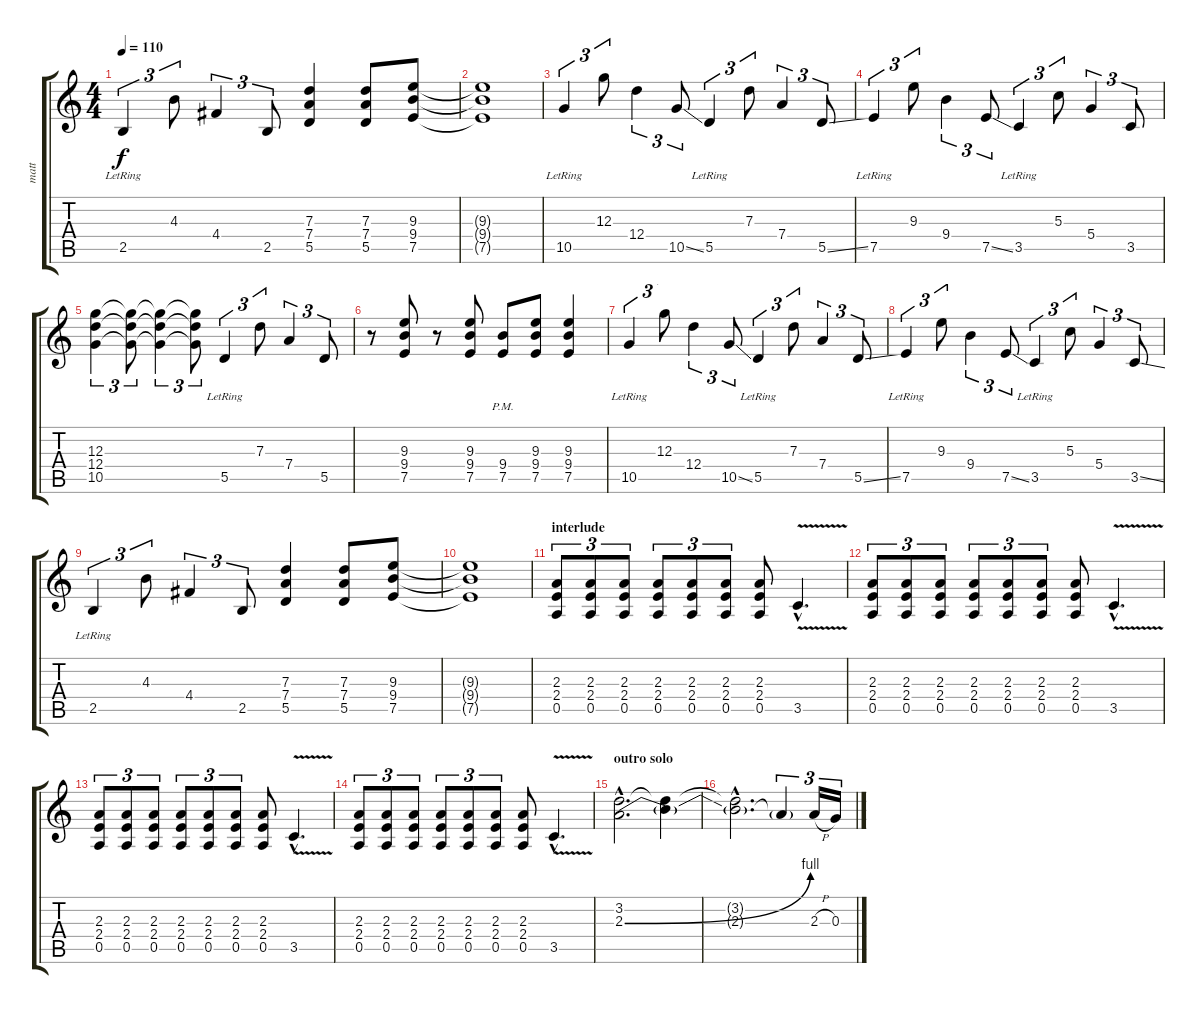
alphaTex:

\track ("matt " "matt ") {instrument distortionguitar}
\staff {score tabs}
\tuning (E4 B3 G3 D3 A2 E2) {hide}
\ts (4 4)
\tempo 110
\clef g2
\ks c
2.5{lr}.4{tu (3 2) dy f} 4.3.8{tu (3 2)} 4.4.4{tu (3 2)} 2.5.8{tu (3 2)} (7.3 7.4 5.5).4 (7.3 7.4 5.5).8 (9.3 9.4 7.5).8 |
(9.3{t} 9.4{t} 7.5{t}).1 |
10.5{lr}.4{tu (3 2)} 12.3.8{tu (3 2)} 12.4.4{tu (3 2)} 10.5{ss}.8{tu (3 2)} 5.5{lr}.4{tu (3 2)} 7.3.8{tu (3 2)} 7.4.4{tu (3 2)} 5.5{ss}.8{tu (3 2)} |
7.5{lr}.4{tu (3 2)} 9.3.8{tu (3 2)} 9.4.4{tu (3 2)} 7.5{ss}.8{tu (3 2)} 3.5{lr}.4{tu (3 2)} 5.3.8{tu (3 2)} 5.4.4{tu (3 2)} 3.5.8{tu (3 2)} |
(12.3 12.4 10.5).4{tu (3 2)} (12.3{t} 12.4{t} 10.5{t}).8{tu (3 2)} (12.3{t} 12.4{t} 10.5{t}).4{tu (3 2)} (12.3{t} 12.4{t} 10.5{t}).8{tu (3 2)} 5.5{lr}.4{tu (3 2)} 7.3.8{tu (3 2)} 7.4.4{tu (3 2)} 5.5.8{tu (3 2)} |
r.8 (9.3 9.4 7.5).8 r.8 (9.3 9.4 7.5).8 (9.4{pm} 7.5{pm}).8 (9.3 9.4 7.5).8 (9.3 9.4 7.5).4 |
10.5{lr}.4{tu (3 2)} 12.3.8{tu (3 2)} 12.4.4{tu (3 2)} 10.5{ss}.8{tu (3 2)} 5.5{lr}.4{tu (3 2)} 7.3.8{tu (3 2)} 7.4.4{tu (3 2)} 5.5{ss}.8{tu (3 2)} |
7.5{lr}.4{tu (3 2)} 9.3.8{tu (3 2)} 9.4.4{tu (3 2)} 7.5{ss}.8{tu (3 2)} 3.5{lr}.4{tu (3 2)} 5.3.8{tu (3 2)} 5.4.4{tu (3 2)} 3.5{ss}.8{tu (3 2)} |
2.5{lr}.4{tu (3 2)} 4.3.8{tu (3 2)} 4.4.4{tu (3 2)} 2.5.8{tu (3 2)} (7.3 7.4 5.5).4 (7.3 7.4 5.5).8 (9.3 9.4 7.5).8 |
(9.3{t} 9.4{t} 7.5{t}).1 |
\section ("" "interlude")
(2.3 2.4 0.5).8{tu (3 2)} (2.3 2.4 0.5).8{tu (3 2)} (2.3 2.4 0.5).8{tu (3 2)} (2.3 2.4 0.5).8{tu (3 2)} (2.3 2.4 0.5).8{tu (3 2)} (2.3 2.4 0.5).8{tu (3 2)} (2.3 2.4 0.5).8 3.5{v hac}.4{d} |
(2.3 2.4 0.5).8{tu (3 2)} (2.3 2.4 0.5).8{tu (3 2)} (2.3 2.4 0.5).8{tu (3 2)} (2.3 2.4 0.5).8{tu (3 2)} (2.3 2.4 0.5).8{tu (3 2)} (2.3 2.4 0.5).8{tu (3 2)} (2.3 2.4 0.5).8 3.5{v hac}.4{d} |
(2.3 2.4 0.5).8{tu (3 2)} (2.3 2.4 0.5).8{tu (3 2)} (2.3 2.4 0.5).8{tu (3 2)} (2.3 2.4 0.5).8{tu (3 2)} (2.3 2.4 0.5).8{tu (3 2)} (2.3 2.4 0.5).8{tu (3 2)} (2.3 2.4 0.5).8 3.5{v hac}.4{d} |
(2.3 2.4 0.5).8{tu (3 2)} (2.3 2.4 0.5).8{tu (3 2)} (2.3 2.4 0.5).8{tu (3 2)} (2.3 2.4 0.5).8{tu (3 2)} (2.3 2.4 0.5).8{tu (3 2)} (2.3 2.4 0.5).8{tu (3 2)} (2.3 2.4 0.5).8 3.5{v hac}.4{d} |
\section ("" "outro solo")
(3.2{hac} 2.3{be (bend 0 0 60 4) hac}).2{d volume 15} (3.2{t} 2.3{t}).4 |
(3.2{hac t} 2.3{hac t}).2{d} 2.3{t}.4{tu (3 2)} 2.3{h}.16{tu (3 2)} 0.3.16{tu (3 2)}
